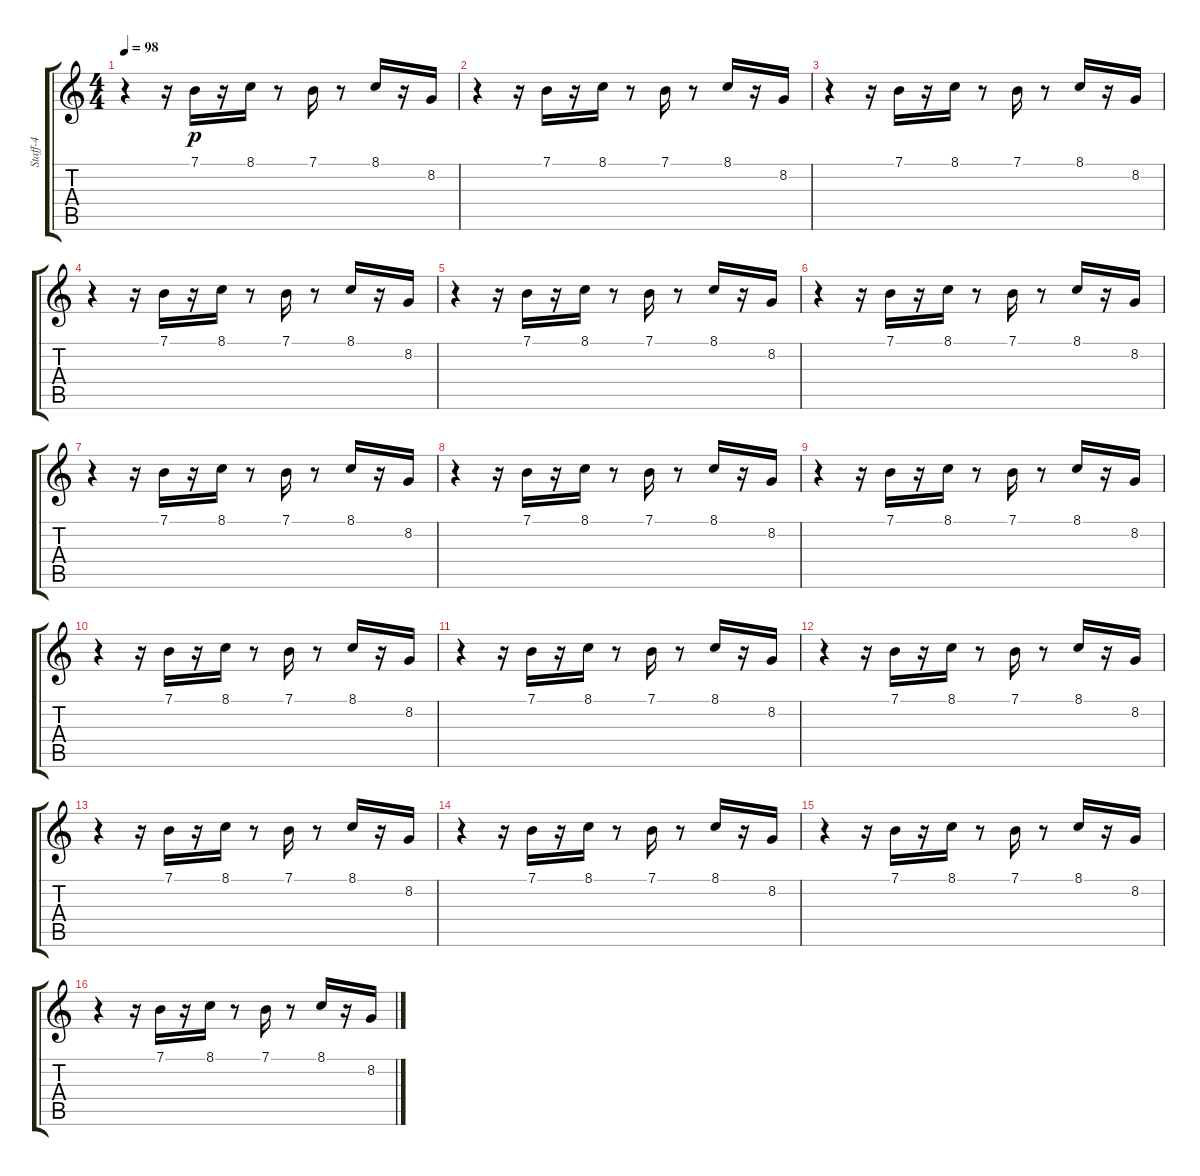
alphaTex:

\track ("Staff-4" "Staff-4") {instrument electricpiano1}
\staff {score tabs}
\tuning (E4 B3 G3 D3 A2 E2) {hide}
\ts (4 4)
\tempo 98
\clef g2
\ks c
r.4{dy p} r.16 7.1.16 r.16 8.1.16 r.8 7.1.16 r.8 8.1.16 r.16 8.2.16 |
r.4 r.16 7.1.16 r.16 8.1.16 r.8 7.1.16 r.8 8.1.16 r.16 8.2.16 |
r.4 r.16 7.1.16 r.16 8.1.16 r.8 7.1.16 r.8 8.1.16 r.16 8.2.16 |
r.4 r.16 7.1.16 r.16 8.1.16 r.8 7.1.16 r.8 8.1.16 r.16 8.2.16 |
r.4 r.16 7.1.16 r.16 8.1.16 r.8 7.1.16 r.8 8.1.16 r.16 8.2.16 |
r.4 r.16 7.1.16 r.16 8.1.16 r.8 7.1.16 r.8 8.1.16 r.16 8.2.16 |
r.4 r.16 7.1.16 r.16 8.1.16 r.8 7.1.16 r.8 8.1.16 r.16 8.2.16 |
r.4 r.16 7.1.16 r.16 8.1.16 r.8 7.1.16 r.8 8.1.16 r.16 8.2.16 |
r.4 r.16 7.1.16 r.16 8.1.16 r.8 7.1.16 r.8 8.1.16 r.16 8.2.16 |
r.4 r.16 7.1.16 r.16 8.1.16 r.8 7.1.16 r.8 8.1.16 r.16 8.2.16 |
r.4 r.16 7.1.16 r.16 8.1.16 r.8 7.1.16 r.8 8.1.16 r.16 8.2.16 |
r.4 r.16 7.1.16 r.16 8.1.16 r.8 7.1.16 r.8 8.1.16 r.16 8.2.16 |
r.4 r.16 7.1.16 r.16 8.1.16 r.8 7.1.16 r.8 8.1.16 r.16 8.2.16 |
r.4 r.16 7.1.16 r.16 8.1.16 r.8 7.1.16 r.8 8.1.16 r.16 8.2.16 |
r.4 r.16 7.1.16 r.16 8.1.16 r.8 7.1.16 r.8 8.1.16 r.16 8.2.16 |
r.4 r.16 7.1.16 r.16 8.1.16 r.8 7.1.16 r.8 8.1.16 r.16 8.2.16
